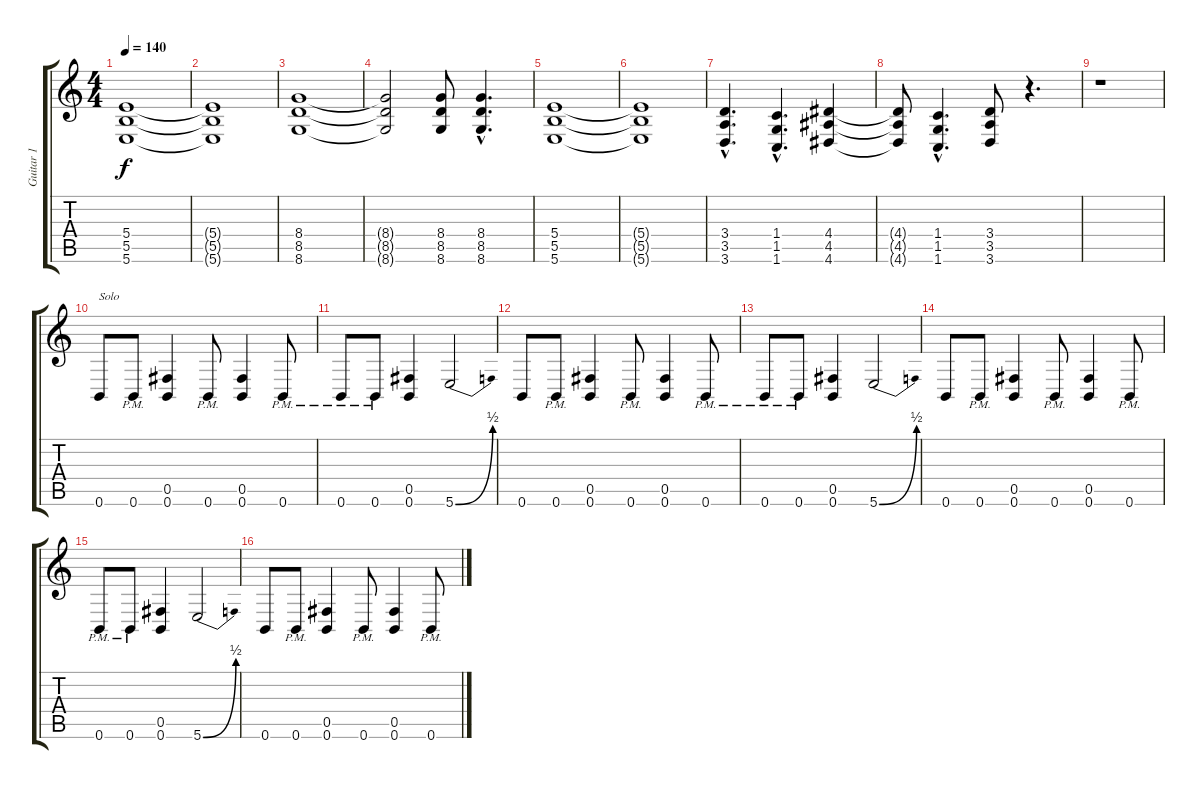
\track ("Guitar 1" "Guitar 1") {instrument distortionguitar}
\staff {score tabs}
\tuning (Db4 Ab3 E3 B2 Gb2 B1) {hide}
\ts (4 4)
\tempo 140
\clef g2
\ks c
(5.4 5.5 5.6).1{dy f} |
(5.4{t} 5.5{t} 5.6{t}).1 |
(8.4 8.5 8.6).1 |
(8.4{t} 8.5{t} 8.6{t}).2 (8.4 8.5 8.6).8 (8.4{hac} 8.5{hac} 8.6{hac}).4{d} |
(5.4 5.5 5.6).1 |
(5.4{t} 5.5{t} 5.6{t}).1 |
(3.4{hac} 3.5{hac} 3.6{hac}).4{d} (1.4{hac} 1.5{hac} 1.6{hac}).4{d} (4.4 4.5 4.6).4 |
(4.4{t} 4.5{t} 4.6{t}).8 (1.4{hac} 1.5{hac} 1.6{hac}).4{d} (3.4 3.5 3.6).8 r.4{d} |
r.1 |
0.6.8{txt "Solo"} 0.6{pm}.8 (0.5 0.6).4 0.6{pm}.8 (0.5 0.6).4 0.6{pm}.8 |
0.6{pm}.8 0.6{pm}.8 (0.5 0.6).4 5.6{be (bend 0 0 60 2)}.2 |
0.6.8 0.6{pm}.8 (0.5 0.6).4 0.6{pm}.8 (0.5 0.6).4 0.6{pm}.8 |
0.6{pm}.8 0.6{pm}.8 (0.5 0.6).4 5.6{be (bend 0 0 60 2)}.2 |
0.6.8 0.6{pm}.8 (0.5 0.6).4 0.6{pm}.8 (0.5 0.6).4 0.6{pm}.8 |
0.6{pm}.8 0.6{pm}.8 (0.5 0.6).4 5.6{be (bend 0 0 60 2)}.2 |
0.6.8 0.6{pm}.8 (0.5 0.6).4 0.6{pm}.8 (0.5 0.6).4 0.6{pm}.8
